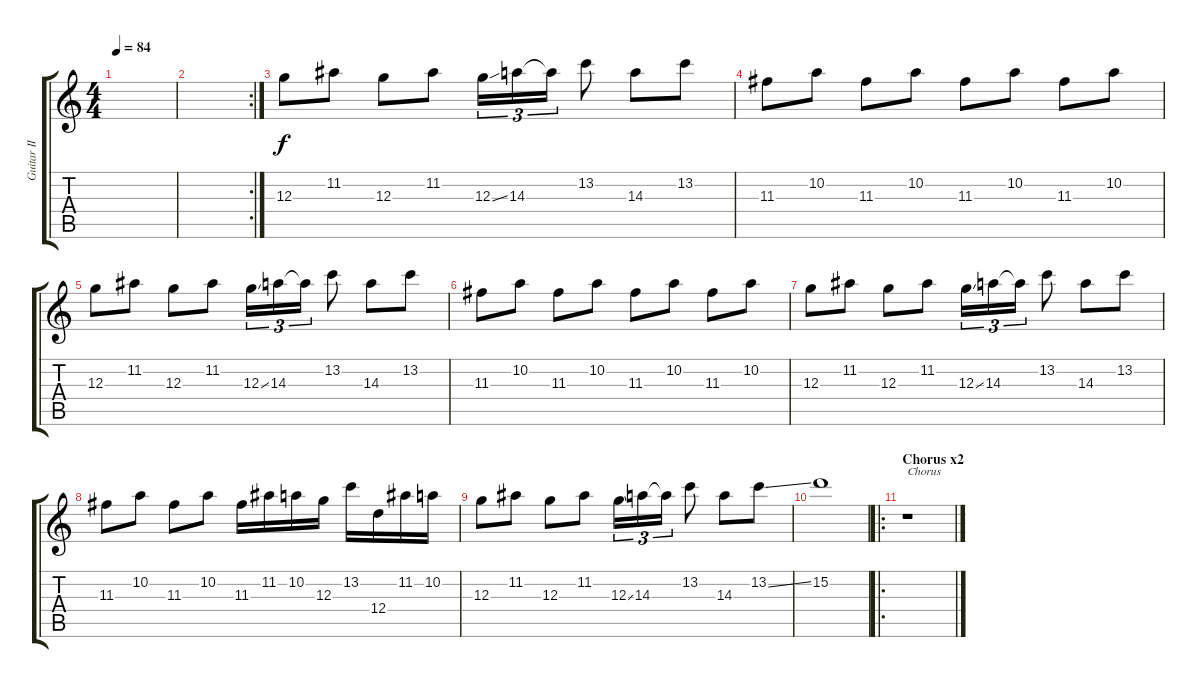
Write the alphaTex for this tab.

\track ("Guitar II (acous.)" "Guitar II ") {instrument acousticguitarnylon}
\staff {score tabs}
\tuning (E4 B3 G3 D3 A2 E2) {hide}
\ts (4 4)
\tempo 84
\clef g2
\ks c
|
\rc 2
|
12.3.8 11.2.8 12.3.8 11.2.8 12.3{ss}.16{tu (3 2)} 14.3.16{tu (3 2)} 14.3{t}.16{tu (3 2)} 13.2.8 14.3.8 13.2.8 |
11.3.8 10.2.8 11.3.8 10.2.8 11.3.8 10.2.8 11.3.8 10.2.8 |
12.3.8 11.2.8 12.3.8 11.2.8 12.3{ss}.16{tu (3 2)} 14.3.16{tu (3 2)} 14.3{t}.16{tu (3 2)} 13.2.8 14.3.8 13.2.8 |
11.3.8 10.2.8 11.3.8 10.2.8 11.3.8 10.2.8 11.3.8 10.2.8 |
12.3.8 11.2.8 12.3.8 11.2.8 12.3{ss}.16{tu (3 2)} 14.3.16{tu (3 2)} 14.3{t}.16{tu (3 2)} 13.2.8 14.3.8 13.2.8 |
11.3.8 10.2.8 11.3.8 10.2.8 11.3.16 11.2.16 10.2.16 12.3.16 13.2.16 12.4.16 11.2.16 10.2.16 |
12.3.8 11.2.8 12.3.8 11.2.8 12.3{ss}.16{tu (3 2)} 14.3.16{tu (3 2)} 14.3{t}.16{tu (3 2)} 13.2.8 14.3.8 13.2{ss}.8 |
15.2.1 |
\ro
\section ("" "Chorus x2")
r.1{txt "Chorus"}
